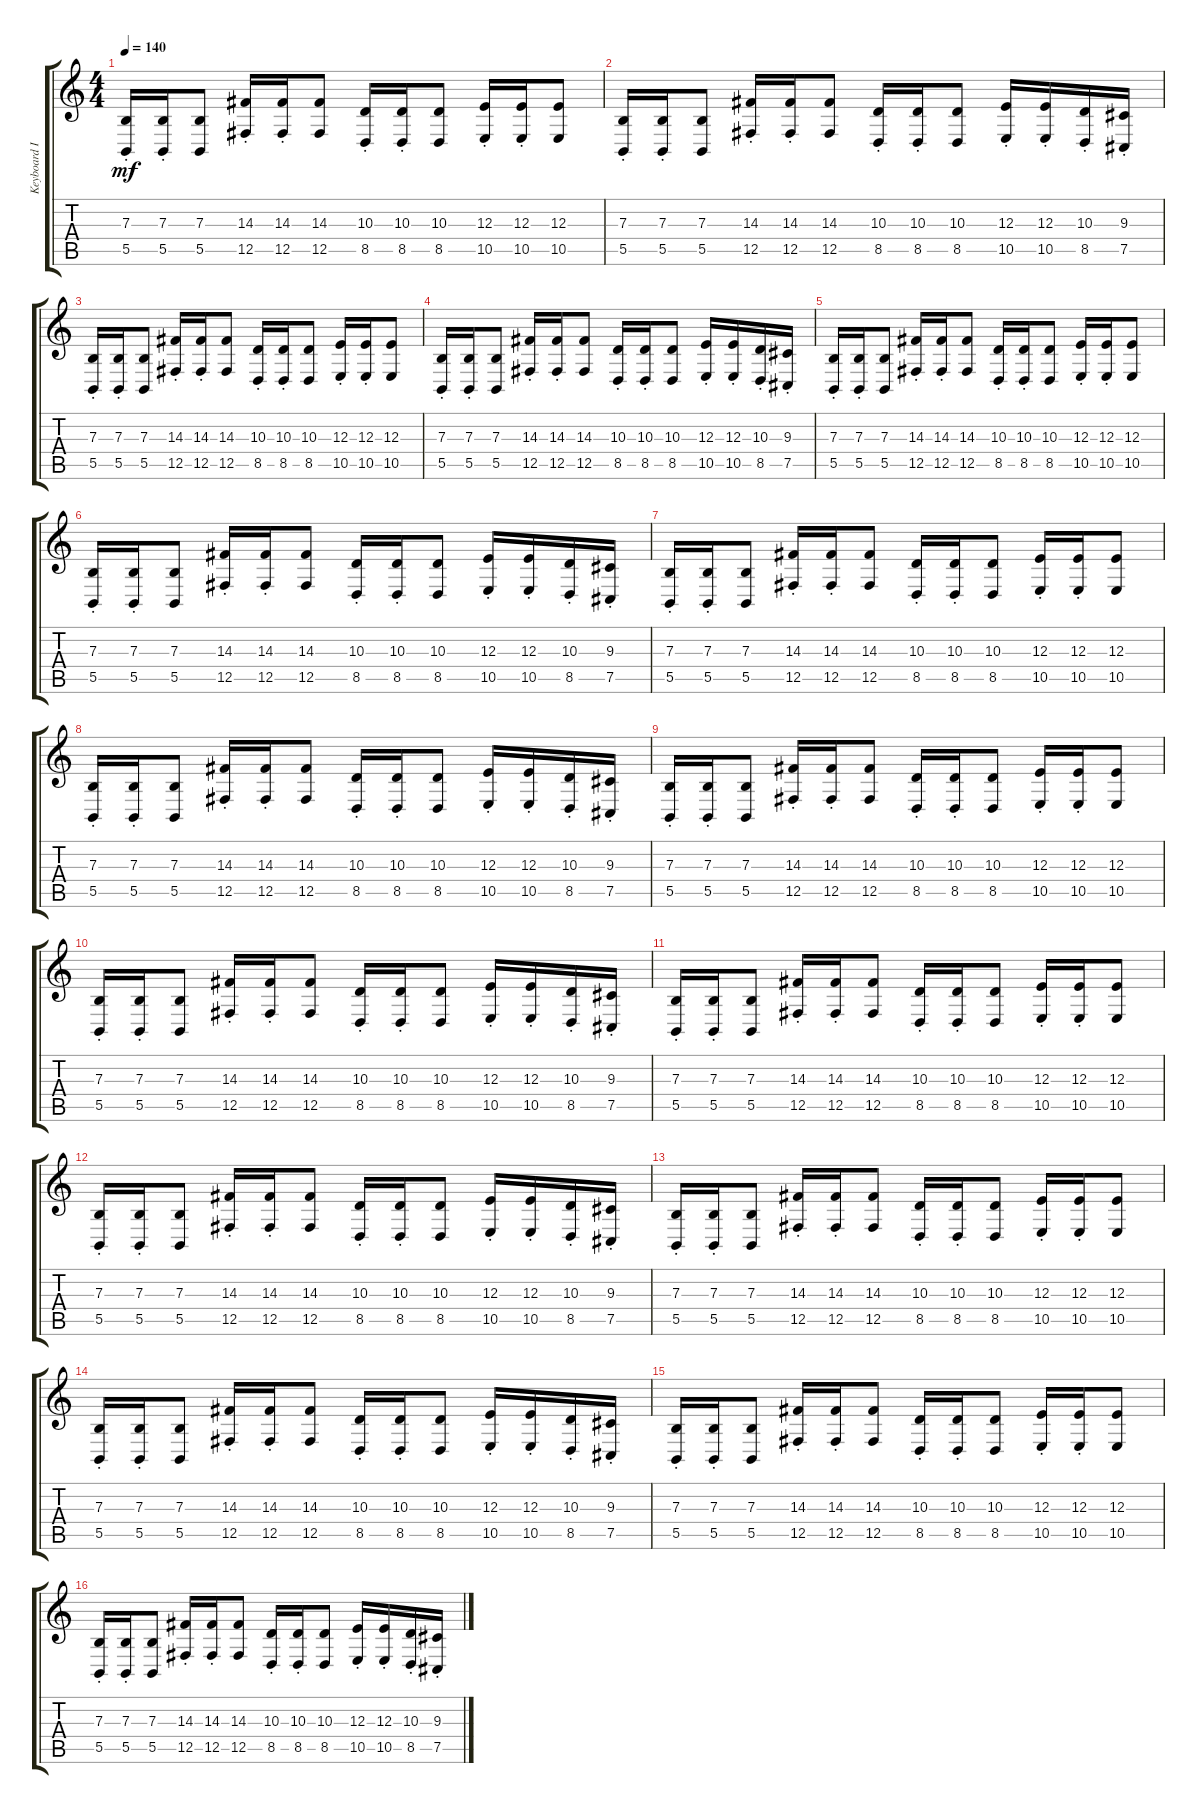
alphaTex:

\track ("Keyboard I" "Keyboard I") {instrument pad3polysynth}
\staff {score tabs}
\tuning (Db4 Ab3 E3 B2 Gb2 B1) {hide}
\ts (4 4)
\tempo 140
\clef g2
\ks c
(7.3{st} 5.5{st}).16{dy mf} (7.3{st} 5.5{st}).16 (7.3 5.5).8 (14.3{st} 12.5{st}).16 (14.3{st} 12.5{st}).16 (14.3 12.5).8 (10.3{st} 8.5{st}).16 (10.3{st} 8.5{st}).16 (10.3 8.5).8 (12.3{st} 10.5{st}).16 (12.3{st} 10.5{st}).16 (12.3 10.5).8 |
(7.3{st} 5.5{st}).16 (7.3{st} 5.5{st}).16 (7.3 5.5).8 (14.3{st} 12.5{st}).16 (14.3{st} 12.5{st}).16 (14.3 12.5).8 (10.3{st} 8.5{st}).16 (10.3{st} 8.5{st}).16 (10.3 8.5).8 (12.3{st} 10.5{st}).16 (12.3{st} 10.5{st}).16 (10.3{st} 8.5{st}).16 (9.3{st} 7.5{st}).16 |
(7.3{st} 5.5{st}).16 (7.3{st} 5.5{st}).16 (7.3 5.5).8 (14.3{st} 12.5{st}).16 (14.3{st} 12.5{st}).16 (14.3 12.5).8 (10.3{st} 8.5{st}).16 (10.3{st} 8.5{st}).16 (10.3 8.5).8 (12.3{st} 10.5{st}).16 (12.3{st} 10.5{st}).16 (12.3 10.5).8 |
(7.3{st} 5.5{st}).16 (7.3{st} 5.5{st}).16 (7.3 5.5).8 (14.3{st} 12.5{st}).16 (14.3{st} 12.5{st}).16 (14.3 12.5).8 (10.3{st} 8.5{st}).16 (10.3{st} 8.5{st}).16 (10.3 8.5).8 (12.3{st} 10.5{st}).16 (12.3{st} 10.5{st}).16 (10.3{st} 8.5{st}).16 (9.3{st} 7.5{st}).16 |
(7.3{st} 5.5{st}).16 (7.3{st} 5.5{st}).16 (7.3 5.5).8 (14.3{st} 12.5{st}).16 (14.3{st} 12.5{st}).16 (14.3 12.5).8 (10.3{st} 8.5{st}).16 (10.3{st} 8.5{st}).16 (10.3 8.5).8 (12.3{st} 10.5{st}).16 (12.3{st} 10.5{st}).16 (12.3 10.5).8 |
(7.3{st} 5.5{st}).16 (7.3{st} 5.5{st}).16 (7.3 5.5).8 (14.3{st} 12.5{st}).16 (14.3{st} 12.5{st}).16 (14.3 12.5).8 (10.3{st} 8.5{st}).16 (10.3{st} 8.5{st}).16 (10.3 8.5).8 (12.3{st} 10.5{st}).16 (12.3{st} 10.5{st}).16 (10.3{st} 8.5{st}).16 (9.3{st} 7.5{st}).16 |
(7.3{st} 5.5{st}).16 (7.3{st} 5.5{st}).16 (7.3 5.5).8 (14.3{st} 12.5{st}).16 (14.3{st} 12.5{st}).16 (14.3 12.5).8 (10.3{st} 8.5{st}).16 (10.3{st} 8.5{st}).16 (10.3 8.5).8 (12.3{st} 10.5{st}).16 (12.3{st} 10.5{st}).16 (12.3 10.5).8 |
(7.3{st} 5.5{st}).16 (7.3{st} 5.5{st}).16 (7.3 5.5).8 (14.3{st} 12.5{st}).16 (14.3{st} 12.5{st}).16 (14.3 12.5).8 (10.3{st} 8.5{st}).16 (10.3{st} 8.5{st}).16 (10.3 8.5).8 (12.3{st} 10.5{st}).16 (12.3{st} 10.5{st}).16 (10.3{st} 8.5{st}).16 (9.3{st} 7.5{st}).16 |
(7.3{st} 5.5{st}).16 (7.3{st} 5.5{st}).16 (7.3 5.5).8 (14.3{st} 12.5{st}).16 (14.3{st} 12.5{st}).16 (14.3 12.5).8 (10.3{st} 8.5{st}).16 (10.3{st} 8.5{st}).16 (10.3 8.5).8 (12.3{st} 10.5{st}).16 (12.3{st} 10.5{st}).16 (12.3 10.5).8 |
(7.3{st} 5.5{st}).16 (7.3{st} 5.5{st}).16 (7.3 5.5).8 (14.3{st} 12.5{st}).16 (14.3{st} 12.5{st}).16 (14.3 12.5).8 (10.3{st} 8.5{st}).16 (10.3{st} 8.5{st}).16 (10.3 8.5).8 (12.3{st} 10.5{st}).16 (12.3{st} 10.5{st}).16 (10.3{st} 8.5{st}).16 (9.3{st} 7.5{st}).16 |
(7.3{st} 5.5{st}).16 (7.3{st} 5.5{st}).16 (7.3 5.5).8 (14.3{st} 12.5{st}).16 (14.3{st} 12.5{st}).16 (14.3 12.5).8 (10.3{st} 8.5{st}).16 (10.3{st} 8.5{st}).16 (10.3 8.5).8 (12.3{st} 10.5{st}).16 (12.3{st} 10.5{st}).16 (12.3 10.5).8 |
(7.3{st} 5.5{st}).16 (7.3{st} 5.5{st}).16 (7.3 5.5).8 (14.3{st} 12.5{st}).16 (14.3{st} 12.5{st}).16 (14.3 12.5).8 (10.3{st} 8.5{st}).16 (10.3{st} 8.5{st}).16 (10.3 8.5).8 (12.3{st} 10.5{st}).16 (12.3{st} 10.5{st}).16 (10.3{st} 8.5{st}).16 (9.3{st} 7.5{st}).16 |
(7.3{st} 5.5{st}).16 (7.3{st} 5.5{st}).16 (7.3 5.5).8 (14.3{st} 12.5{st}).16 (14.3{st} 12.5{st}).16 (14.3 12.5).8 (10.3{st} 8.5{st}).16 (10.3{st} 8.5{st}).16 (10.3 8.5).8 (12.3{st} 10.5{st}).16 (12.3{st} 10.5{st}).16 (12.3 10.5).8 |
(7.3{st} 5.5{st}).16 (7.3{st} 5.5{st}).16 (7.3 5.5).8 (14.3{st} 12.5{st}).16 (14.3{st} 12.5{st}).16 (14.3 12.5).8 (10.3{st} 8.5{st}).16 (10.3{st} 8.5{st}).16 (10.3 8.5).8 (12.3{st} 10.5{st}).16 (12.3{st} 10.5{st}).16 (10.3{st} 8.5{st}).16 (9.3{st} 7.5{st}).16 |
(7.3{st} 5.5{st}).16 (7.3{st} 5.5{st}).16 (7.3 5.5).8 (14.3{st} 12.5{st}).16 (14.3{st} 12.5{st}).16 (14.3 12.5).8 (10.3{st} 8.5{st}).16 (10.3{st} 8.5{st}).16 (10.3 8.5).8 (12.3{st} 10.5{st}).16 (12.3{st} 10.5{st}).16 (12.3 10.5).8 |
(7.3{st} 5.5{st}).16 (7.3{st} 5.5{st}).16 (7.3 5.5).8 (14.3{st} 12.5{st}).16 (14.3{st} 12.5{st}).16 (14.3 12.5).8 (10.3{st} 8.5{st}).16 (10.3{st} 8.5{st}).16 (10.3 8.5).8 (12.3{st} 10.5{st}).16 (12.3{st} 10.5{st}).16 (10.3{st} 8.5{st}).16 (9.3{st} 7.5{st}).16
